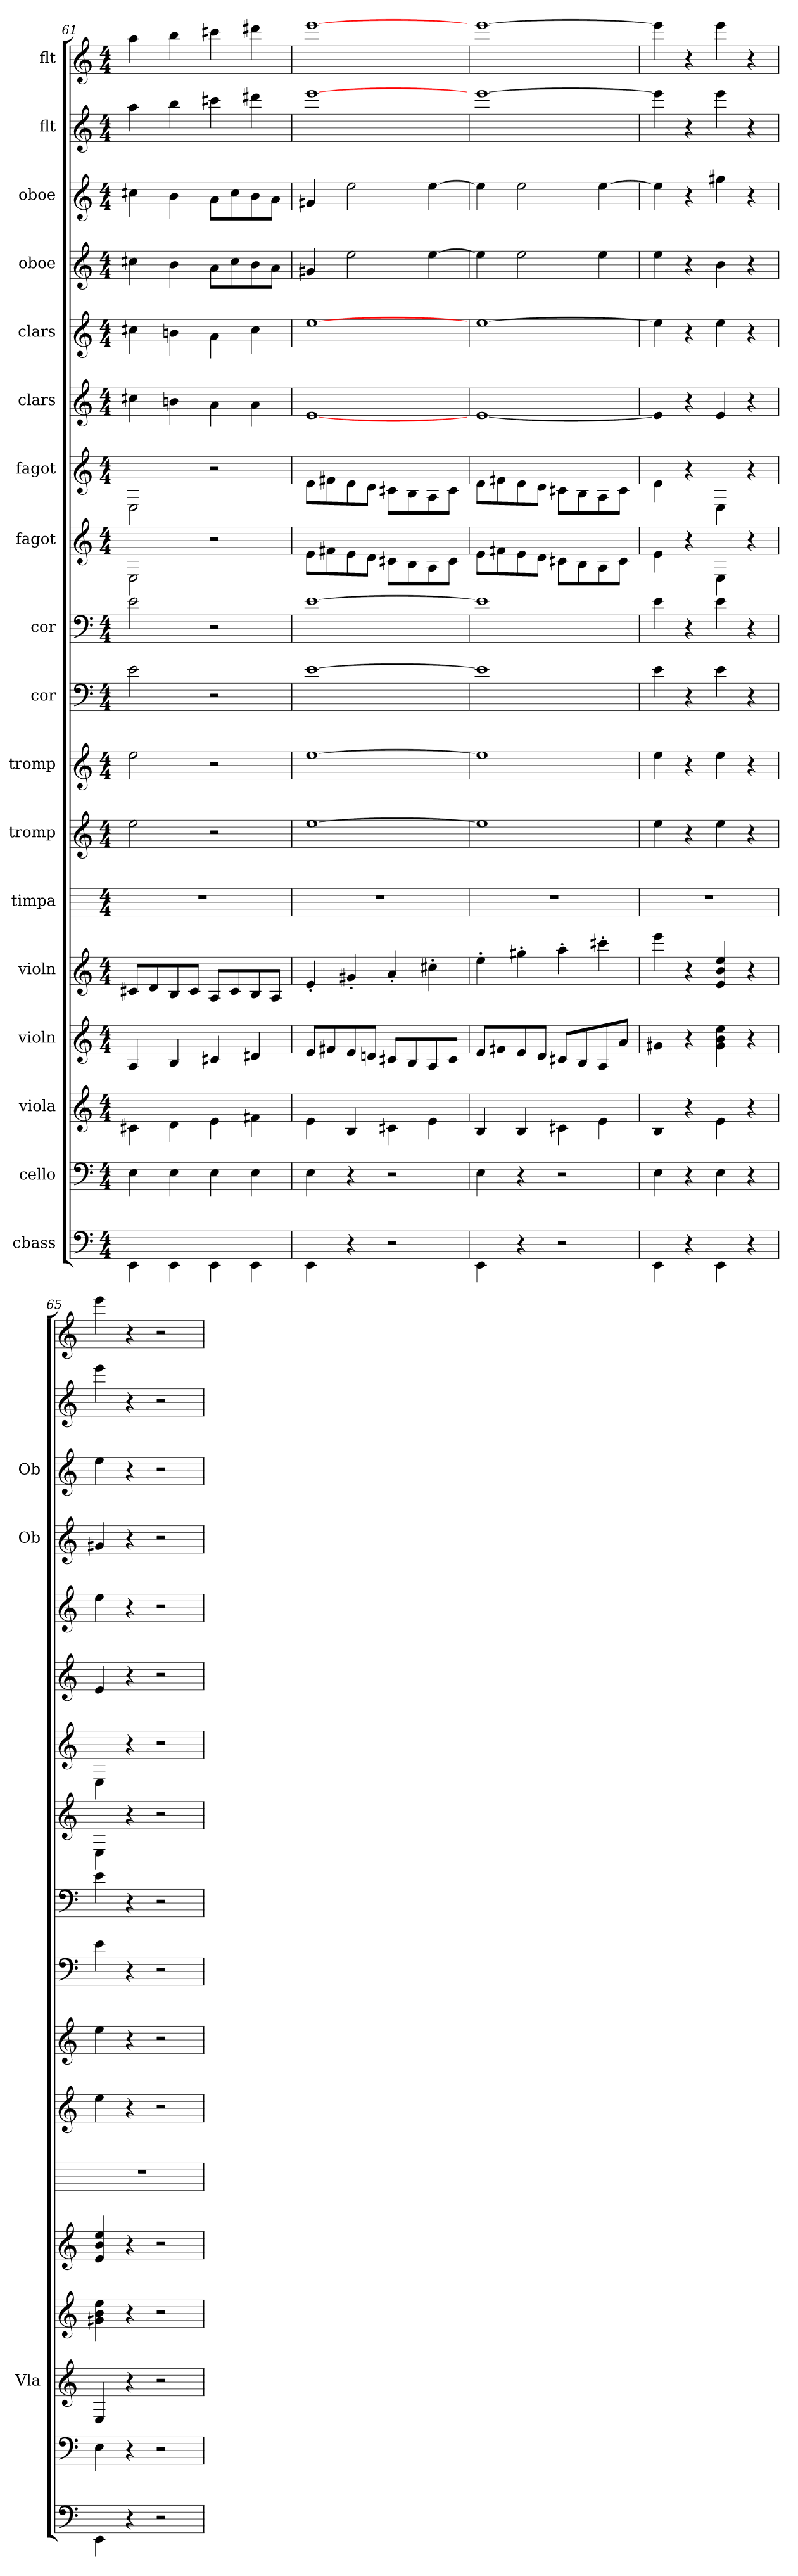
**kern	**kern	**kern	**kern	**kern	**kern	**kern	**kern	**kern	**kern	**kern	**kern	**kern	**kern	**kern	**kern	**kern	**kern
*part18	*part17	*part16	*part15	*part14	*part13	*part12	*part11	*part10	*part9	*part8	*part7	*part6	*part5	*part4	*part3	*part2	*part1
*staff18	*staff17	*staff16	*staff15	*staff14	*staff13	*staff12	*staff11	*staff10	*staff9	*staff8	*staff7	*staff6	*staff5	*staff4	*staff3	*staff2	*staff1
*I"cbass	*I"cello	*I"viola	*I"violn	*I"violn	*I"timpa	*I"tromp	*I"tromp	*I"cor	*I"cor	*I"fagot	*I"fagot	*I"clars	*I"clars	*I"oboe	*I"oboe	*I"flt	*I"flt
*	*	*I'Vla	*	*	*	*	*	*	*	*	*	*	*	*I'Ob	*I'Ob	*	*
*	*	*	*	*	*	*	*	*ITrd4c7	*ITrd4c7	*	*	*	*	*	*	*	*
*M4/4	*M4/4	*M4/4	*M4/4	*M4/4	*M4/4	*M4/4	*M4/4	*M4/4	*M4/4	*M4/4	*M4/4	*M4/4	*M4/4	*M4/4	*M4/4	*M4/4	*M4/4
=61	=61	=61	=61	=61	=61	=61	=61	=61	=61	=61	=61	=61	=61	=61	=61	=61	=61
4EE\	4E\	4c#\	4A/	8c#/L	1r	2ee\	2ee\	2A\	2A\	2E\	2E\	4cc#\	4cc#\	4cc#\	4cc#\	4aa\	4aa\
.	.	.	.	8d/	.	.	.	.	.	.	.	.	.	.	.	.	.
4EE\	4E\	4d\	4B/	8B/	.	.	.	.	.	.	.	4bn\	4bn\	4b\	4b\	4bb\	4bb\
.	.	.	.	8c#/J	.	.	.	.	.	.	.	.	.	.	.	.	.
4EE\	4E\	4e\	4c#/	8A/L	.	2r	2r	2r	2r	2r	2r	4a\	4a\	8a\L	8a\L	4ccc#\	4ccc#\
.	.	.	.	8c#/	.	.	.	.	.	.	.	.	.	8cc#\	8cc#\	.	.
4EE\	4E\	4f#\	4d#/	8B/	.	.	.	.	.	.	.	4a\	4cc#\	8b\	8b\	4ddd#\	4ddd#\
.	.	.	.	8A/J	.	.	.	.	.	.	.	.	.	8a\J	8a\J	.	.
=62	=62	=62	=62	=62	=62	=62	=62	=62	=62	=62	=62	=62	=62	=62	=62	=62	=62
4EE\	4E\	4e\	8e/L	4e'>/	1r	[1ee\	[1ee\	[1A\	[1A\	8e\L	8e\L	[1e/	[1ee\	4g#/	4g#/	[1eee\	[1eee\
.	.	.	8f#/	.	.	.	.	.	.	8f#\	8f#\	.	.	.	.	.	.
4r	4r	4B/	8e/	4g#'>/	.	.	.	.	.	8e\	8e\	.	.	2ee\	2ee\	.	.
.	.	.	8dn/J	.	.	.	.	.	.	8d\J	8d\J	.	.	.	.	.	.
2r	2r	4c#\	8c#/L	4a'>/	.	.	.	.	.	8c#\L	8c#\L	.	.	.	.	.	.
.	.	.	8B/	.	.	.	.	.	.	8B\	8B\	.	.	.	.	.	.
.	.	4e\	8A/	4cc#'>\	.	.	.	.	.	8A\	8A\	.	.	[4ee\	[4ee\	.	.
.	.	.	8c#/J	.	.	.	.	.	.	8c#\J	8c#\J	.	.	.	.	.	.
=63	=63	=63	=63	=63	=63	=63	=63	=63	=63	=63	=63	=63	=63	=63	=63	=63	=63
4EE\	4E\	4B/	8e/L	4ee'>\	1r	1ee\]	1ee\]	1A\]	1A\]	8e\L	8e\L	[1e/	[1ee\	4ee\]	4ee\]	[1eee\	[1eee\
.	.	.	8f#/	.	.	.	.	.	.	8f#\	8f#\	.	.	.	.	.	.
4r	4r	4B/	8e/	4gg#'>\	.	.	.	.	.	8e\	8e\	.	.	2ee\	2ee\	.	.
.	.	.	8d/J	.	.	.	.	.	.	8d\J	8d\J	.	.	.	.	.	.
2r	2r	4c#\	8c#/L	4aa'>\	.	.	.	.	.	8c#\L	8c#\L	.	.	.	.	.	.
.	.	.	8B/	.	.	.	.	.	.	8B\	8B\	.	.	.	.	.	.
.	.	4e\	8A/	4ccc#'>\	.	.	.	.	.	8A\	8A\	.	.	4ee\	[4ee\	.	.
.	.	.	8a/J	.	.	.	.	.	.	8c#\J	8c#\J	.	.	.	.	.	.
=64	=64	=64	=64	=64	=64	=64	=64	=64	=64	=64	=64	=64	=64	=64	=64	=64	=64
4EE\	4E\	4B/	4g#/	4eee\	1r	4ee\	4ee\	4A\	4A\	4e\	4e\	4e/]	4ee\]	4ee\	4ee\]	4eee\]	4eee\]
4r	4r	4r	4r	4r	.	4r	4r	4r	4r	4r	4r	4r	4r	4r	4r	4r	4r
4EE\	4E\	4e\	4ee\ 4b\ 4g#\	4ee/ 4b/ 4e/	.	4ee\	4ee\	4A\	4A\	4E\	4E\	4e/	4ee\	4b\	4gg#\	4eee\	4eee\
4r	4r	4r	4r	4r	.	4r	4r	4r	4r	4r	4r	4r	4r	4r	4r	4r	4r
=65	=65	=65	=65	=65	=65	=65	=65	=65	=65	=65	=65	=65	=65	=65	=65	=65	=65
4EE\	4E\	4E/	4ee\ 4b\ 4g#\	4ee/ 4b/ 4e/	1r	4ee\	4ee\	4A\	4A\	4E\	4E\	4e/	4ee\	4g#/	4ee\	4eee\	4eee\
4r	4r	4r	4r	4r	.	4r	4r	4r	4r	4r	4r	4r	4r	4r	4r	4r	4r
2r	2r	2r	2r	2r	.	2r	2r	2r	2r	2r	2r	2r	2r	2r	2r	2r	2r
=	=	=	=	=	=	=	=	=	=	=	=	=	=	=	=	=	=
*-	*-	*-	*-	*-	*-	*-	*-	*-	*-	*-	*-	*-	*-	*-	*-	*-	*-
